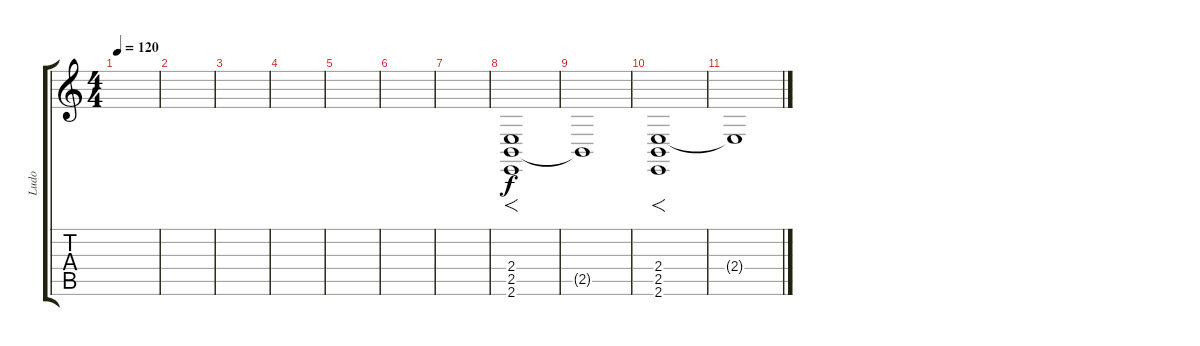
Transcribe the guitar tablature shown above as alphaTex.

\track ("Ludo" "Ludo") {instrument fx7echoes}
\staff {score tabs}
\tuning (E4 B3 G3 D3 A2 D2) {hide}
\ts (4 4)
\tempo 120
\clef g2
\ks c
|
|
|
|
|
|
|
(2.4 2.5 2.6).1{f} |
2.5{t}.1 |
(2.4 2.5 2.6).1{f} |
2.4{t}.1
